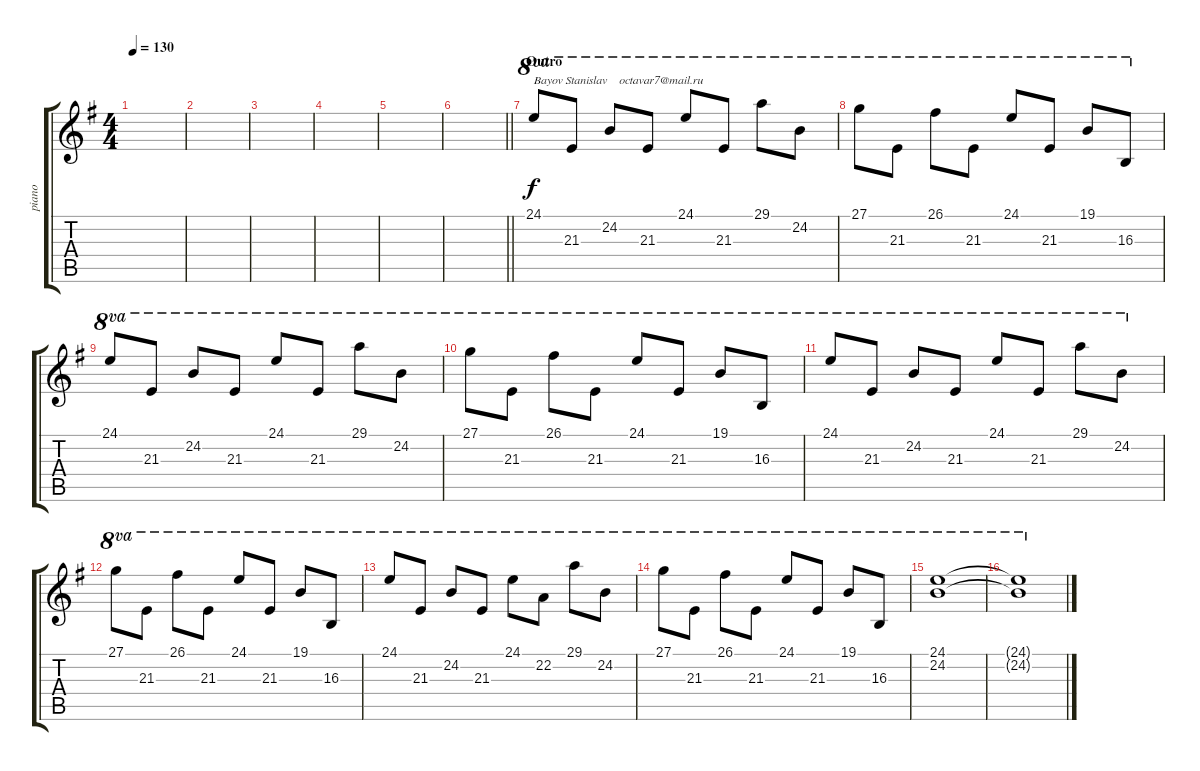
\track ("piano" "piano") {instrument acousticgrandpiano}
\staff {score tabs}
\tuning (E4 B3 G3 D3 A2 E2) {hide}
\ts (4 4)
\tempo 130
\clef g2
\ks eminor
|
|
|
|
|
\barLineRight lightlight
|
\section ("" "Outro")
24.1.8{ot 8va txt "Bayov Stanislav    octavar7@mail.ru"} 21.3.8{ot 8va} 24.2.8{ot 8va} 21.3.8{ot 8va} 24.1.8{ot 8va} 21.3.8{ot 8va} 29.1.8{ot 8va} 24.2.8{ot 8va} |
27.1.8{ot 8va} 21.3.8{ot 8va} 26.1.8{ot 8va} 21.3.8{ot 8va} 24.1.8{ot 8va} 21.3.8{ot 8va} 19.1.8{ot 8va} 16.3.8{ot 8va} |
24.1.8{ot 8va} 21.3.8{ot 8va} 24.2.8{ot 8va} 21.3.8{ot 8va} 24.1.8{ot 8va} 21.3.8{ot 8va} 29.1.8{ot 8va} 24.2.8{ot 8va} |
27.1.8{ot 8va} 21.3.8{ot 8va} 26.1.8{ot 8va} 21.3.8{ot 8va} 24.1.8{ot 8va} 21.3.8{ot 8va} 19.1.8{ot 8va} 16.3.8{ot 8va} |
24.1.8{ot 8va} 21.3.8{ot 8va} 24.2.8{ot 8va} 21.3.8{ot 8va} 24.1.8{ot 8va} 21.3.8{ot 8va} 29.1.8{ot 8va} 24.2.8{ot 8va} |
27.1.8{ot 8va} 21.3.8{ot 8va} 26.1.8{ot 8va} 21.3.8{ot 8va} 24.1.8{ot 8va} 21.3.8{ot 8va} 19.1.8{ot 8va} 16.3.8{ot 8va} |
24.1.8{ot 8va} 21.3.8{ot 8va} 24.2.8{ot 8va} 21.3.8{ot 8va} 24.1.8{ot 8va} 22.2.8{ot 8va} 29.1.8{ot 8va} 24.2.8{ot 8va} |
27.1.8{ot 8va} 21.3.8{ot 8va} 26.1.8{ot 8va} 21.3.8{ot 8va} 24.1.8{ot 8va} 21.3.8{ot 8va} 19.1.8{ot 8va} 16.3.8{ot 8va} |
(24.1 24.2).1{ot 8va} |
(24.1{t} 24.2{t}).1{ot 8va}
